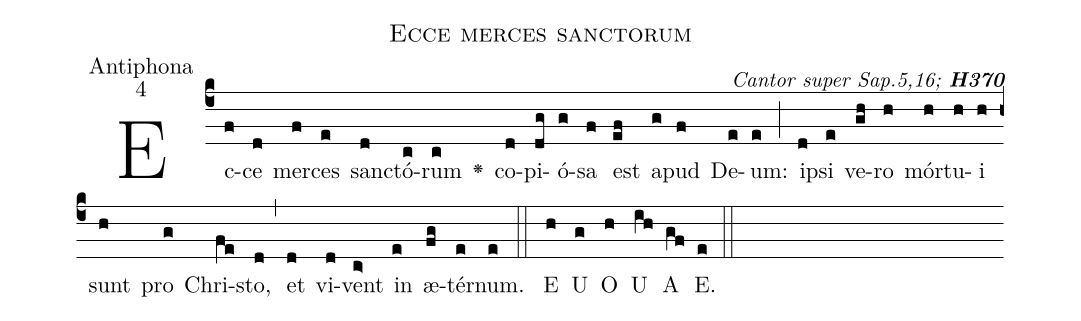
name:Ecce merces sanctorum;
office-part:Antiphona;
mode:4;
commentary:{\itshape\mdseries Cantor super Sap.5,16;\/} {\bfseries H370};
%%
(c4) Ec(f)ce(d) mer(f)ces(e) san(d)ctó(c)rum(c) <v>\greheightstar</v>() co(d)pi(dg)ó(g)sa(f) est(ef) a(g)pud(f) De(e)um:(e) (;) i(d)psi(e) ve(gh)ro(h) mór(h)tu(h)i(h) sunt(h) pro(g) Chri(fe)sto,(d) (,) et(d) vi(d)vent(c>) in(e) æ(fg)tér(e)num.(e) (::)
<eu> E(h) U(g) O(h) U(ih) A(gf) E.(e) </eu> (::)
